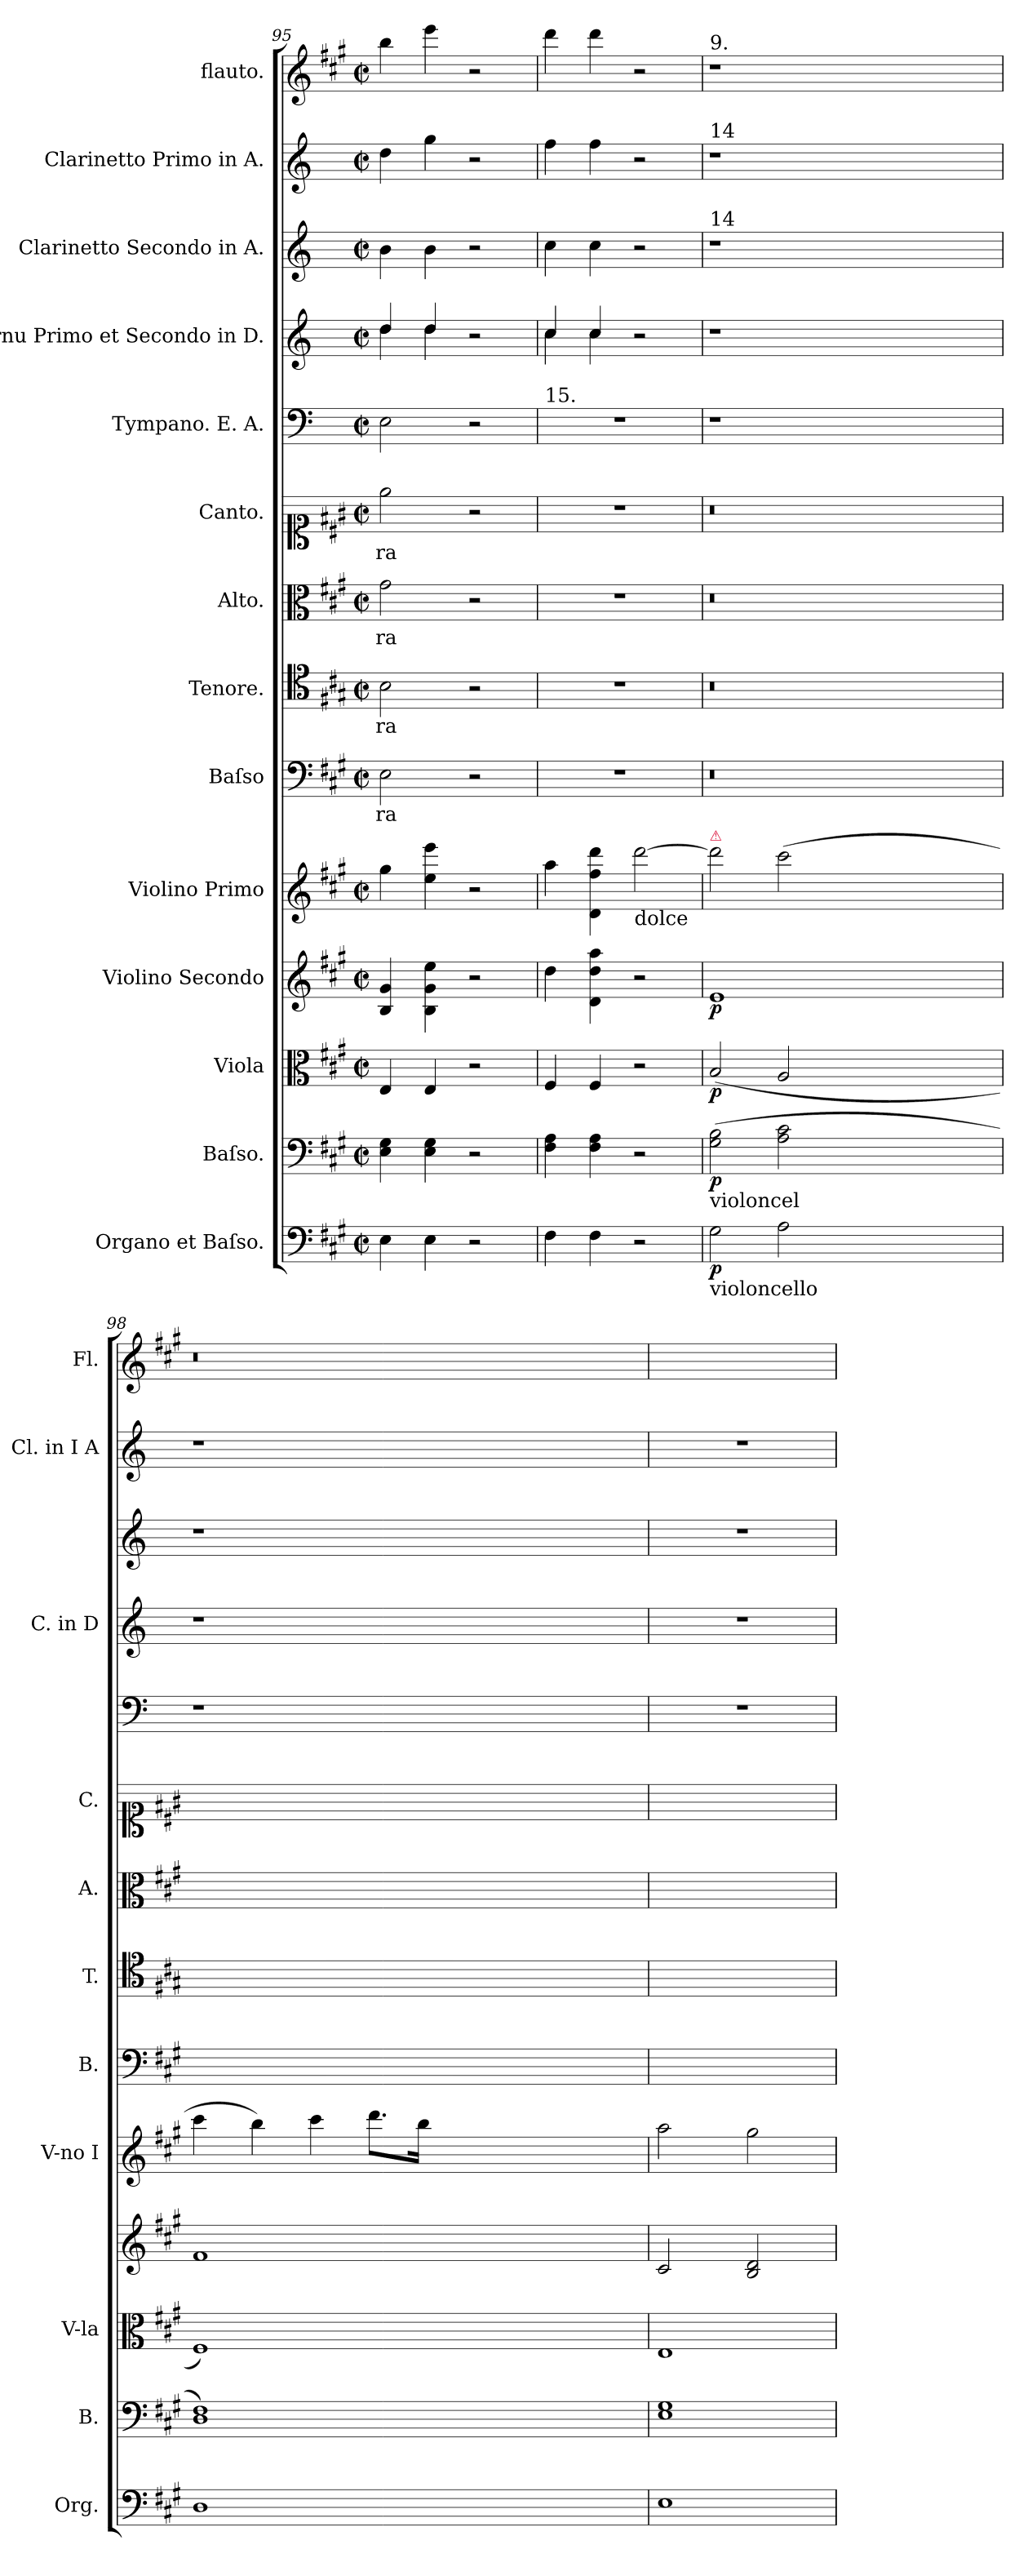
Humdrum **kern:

**kern	**dynam	**kern	**dynam	**kern	**dynam	**kern	**dynam	**kern	**kern	**text	**kern	**text	**kern	**text	**kern	**text	**kern	**kern	**kern	**kern	**kern
*part14	*part14	*part13	*part13	*part12	*part12	*part11	*part11	*part10	*part9	*part9	*part8	*part8	*part7	*part7	*part6	*part6	*part5	*part4	*part3	*part2	*part1
*staff14	*staff14	*staff13	*staff13	*staff12	*staff12	*staff11	*staff11	*staff10	*staff9	*staff9	*staff8	*staff8	*staff7	*staff7	*staff6	*staff6	*staff5	*staff4	*staff3	*staff2	*staff1
*I"Organo et Baſso.	*	*I"Baſso.	*	*I"Viola	*	*I"Violino Secondo	*	*I"Violino Primo	*I"Baſso	*	*I"Tenore.	*	*I"Alto.	*	*I"Canto.	*	*I"Tympano. E. A.	*I"Cornu Primo et Secondo in D.	*I"Clarinetto Secondo in A.	*I"Clarinetto Primo in A.	*I"flauto.
*I'Org.	*	*I'B.	*	*I'V-la	*	*	*	*I'V-no I	*I'B.	*	*I'T.	*	*I'A.	*	*I'C.	*	*	*I'C. in D	*	*I'Cl. in I A	*I'Fl.
*clefF4	*	*clefF4	*	*clefC3	*	*clefG2	*	*clefG2	*clefF4	*	*clefC4	*	*clefC3	*	*clefC1	*	*clefF4	*clefG2	*clefG2	*clefG2	*clefG2
*	*	*	*	*	*	*	*	*	*	*	*	*	*	*	*	*	*	*ITrd6c10	*ITrd2c3	*ITrd2c3	*
*k[f#c#g#]	*	*k[f#c#g#]	*	*k[f#c#g#]	*	*k[f#c#g#]	*	*k[f#c#g#]	*k[f#c#g#]	*	*k[f#c#g#]	*	*k[f#c#g#]	*	*k[f#c#g#]	*	*k[]	*k[f#c#]	*k[f#c#g#]	*k[f#c#g#]	*k[f#c#g#]
*M2/2	*	*M2/2	*	*M2/2	*	*M2/2	*	*M2/2	*M2/2	*	*M2/2	*	*M2/2	*	*M2/2	*	*M2/2	*M2/2	*M2/2	*M2/2	*M2/2
*met(c|)	*	*met(c|)	*	*met(c|)	*	*met(c|)	*	*met(c|)	*met(c|)	*	*met(c|)	*	*met(c|)	*	*met(c|)	*	*met(c|)	*met(c|)	*met(c|)	*met(c|)	*met(c|)
=95	=95	=95	=95	=95	=95	=95	=95	=95	=95	=95	=95	=95	=95	=95	=95	=95	=95	=95	=95	=95	=95
*	*	*	*	*	*	*	*	*	*	*	*	*	*	*	*	*	*	*^	*	*	*
4E\	.	4E\ 4G#\	.	4E/	.	4B/ 4g#/	.	4gg#\	2E\	-ra	2B\	-ra	2g#\	-ra	2ee\	-ra	2E\	4e/	4e\	4g#\	4b\	4bb\
4E\	.	4E\ 4G#\	.	4E/	.	4B\ 4g#\ 4ee\	.	4ee\ 4eee\	.	.	.	.	.	.	.	.	.	4e/	4e\	4g#\	4ee\	4eee\
2r	.	2r	.	2r	.	2r	.	2r	2r	.	2r	.	2r	.	2r	.	2r	2r	2ryy	2r	2r	2r
=96	=96	=96	=96	=96	=96	=96	=96	=96	=96	=96	=96	=96	=96	=96	=96	=96	=96	=96	=96	=96	=96	=96
!	!	!	!	!	!	!	!	!	!	!	!	!	!	!	!	!	!LO:TX:a:t=15.	!	!	!	!	!
4F#\	.	4F#\ 4A\	.	4F#/	.	4dd\	.	4aa\	1r	.	1r	.	1r	.	1r	.	1r	4d/	4d\	4a\	4dd\	4ddd\
4F#\	.	4F#\ 4A\	.	4F#/	.	4d\ 4dd\ 4aa\	.	4d\ 4ff#\ 4ddd\	.	.	.	.	.	.	.	.	.	4d/	4d\	4a\	4dd\	4ddd\
!	!	!	!	!	!	!	!	!LO:TX:b:t=dolce	!	!	!	!	!	!	!	!	!	!	!	!	!	!
2r	.	2r	.	2r	.	2r	.	[2ddd\	.	.	.	.	.	.	.	.	.	2r	2ryy	2r	2r	2r
=97	=97	=97	=97	=97	=97	=97	=97	=97	=97	=97	=97	=97	=97	=97	=97	=97	=97	=97	=97	=97	=97	=97
!	!	!	!	!	!	!	!	!	!	!	!	!	!	!	!	!	!	!	!	!	!	!LO:TX:a:t=9.
!	!	!	!	!	!	!	!	!	!	!	!	!	!	!	!	!	!	!	!	!	!LO:TX:a:t=14	!
!	!	!	!	!	!	!	!	!	!	!	!	!	!	!	!	!	!	!	!	!LO:TX:a:t=14	!	!
!	!	!	!	!	!	!	!	!	!	!	!	!	!	!	!	!	!	!LO:TX:a:t=14	!	!	!	!
!	!	!	!	!	!	!	!	!LO:TX:a:color=crimson:t=⚠	!	!	!	!	!	!	!	!	!	!	!	!	!	!
!	!	!LO:TX:b:t=violoncel	!	!	!	!	!	!	!	!	!	!	!	!	!	!	!	!	!	!	!	!
!LO:TX:b:t=violoncello	!	!	!	!	!	!	!	!	!	!	!	!	!	!	!	!	!	!	!	!	!	!
*	*	*	*	*	*	*	*	*	*	*	*	*	*	*	*	*	*	*v	*v	*	*	*
2G#\	p	(2G#\ 2B\	p	(2B/	p	1e	p	2ddd\]	0.r	.	0.r	.	0.r	.	0.r	.	1r	1r	1r	1r	1r
2A\	.	2A\ 2c#\	.	2A/	.	.	.	(2ccc#\	.	.	.	.	.	.	.	.	.	.	.	.	.
0ryy	.	0ryy	.	0ryy	.	0ryy	.	0ryy	.	.	.	.	.	.	.	.	0ryy	0ryy	0ryy	0ryy	0ryy
=98	=98	=98	=98	=98	=98	=98	=98	=98	=98	=98	=98	=98	=98	=98	=98	=98	=98	=98	=98	=98	=98
1D	.	1D 1F#)	.	1F#)	.	1f#	.	4ccc#\	0.ryy	.	0.ryy	.	0.ryy	.	0.ryy	.	1r	1r	1r	1r	0.r
.	.	.	.	.	.	.	.	4bb\)	.	.	.	.	.	.	.	.	.	.	.	.	.
.	.	.	.	.	.	.	.	4ccc#\	.	.	.	.	.	.	.	.	.	.	.	.	.
.	.	.	.	.	.	.	.	8.ddd\L	.	.	.	.	.	.	.	.	.	.	.	.	.
.	.	.	.	.	.	.	.	16bb\Jk	.	.	.	.	.	.	.	.	.	.	.	.	.
0ryy	.	0ryy	.	0ryy	.	0ryy	.	0ryy	.	.	.	.	.	.	.	.	0ryy	0ryy	0ryy	0ryy	.
=99	=99	=99	=99	=99	=99	=99	=99	=99	=99	=99	=99	=99	=99	=99	=99	=99	=99	=99	=99	=99	=99
1E	.	1E 1G#	.	1E	.	2c#/	.	2aa\	1ryy	.	1ryy	.	1ryy	.	1ryy	.	1r	1r	1r	1r	1ryy
.	.	.	.	.	.	2B/ 2d/	.	2gg#\	.	.	.	.	.	.	.	.	.	.	.	.	.
=	=	=	=	=	=	=	=	=	=	=	=	=	=	=	=	=	=	=	=	=	=
*-	*-	*-	*-	*-	*-	*-	*-	*-	*-	*-	*-	*-	*-	*-	*-	*-	*-	*-	*-	*-	*-
